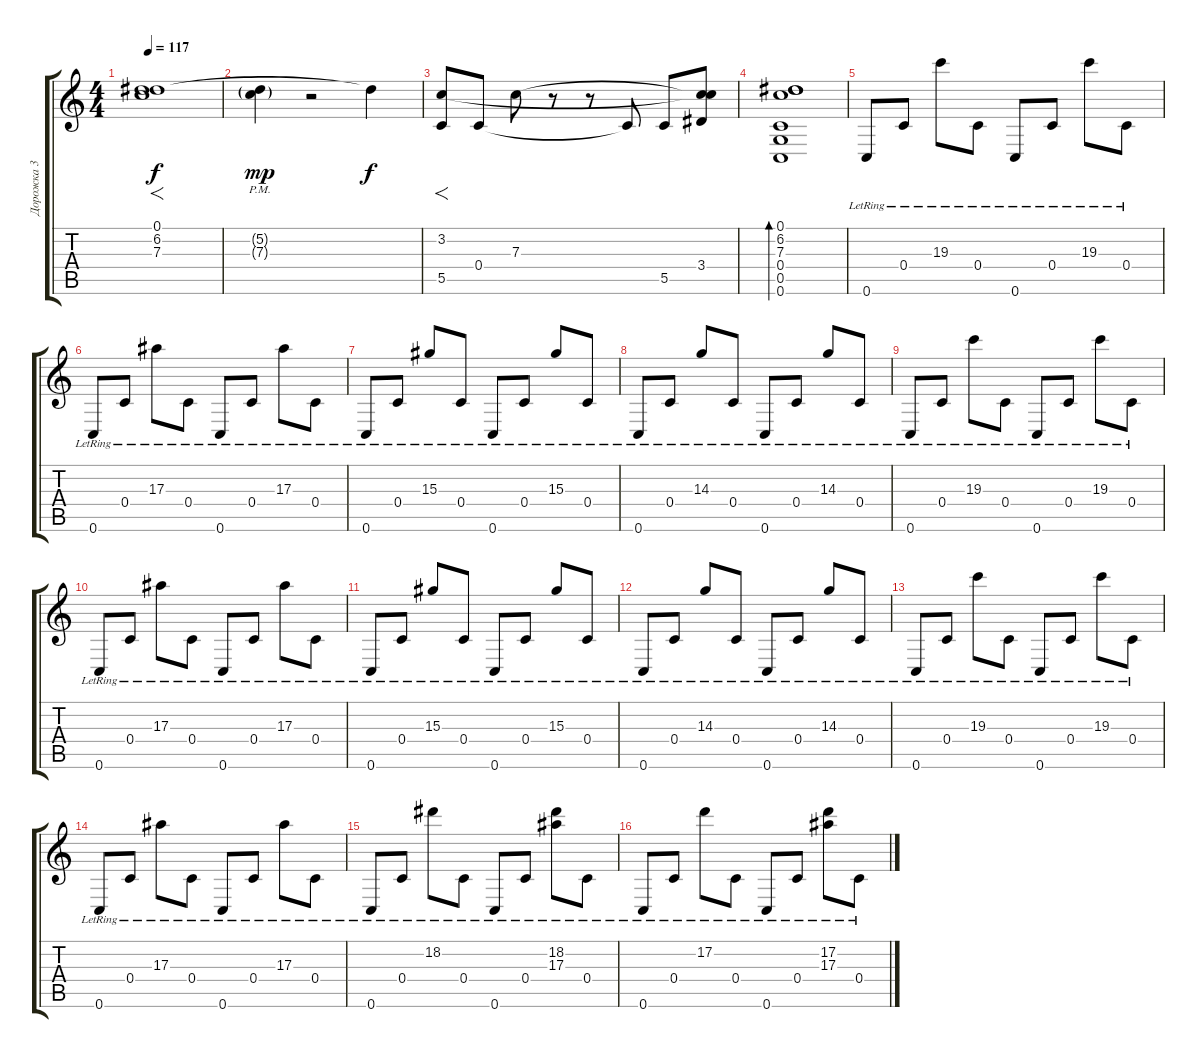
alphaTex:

\track ("Дорожка 3" "Дорожка 3") {instrument electricguitarclean}
\staff {score tabs}
\tuning (D4 A3 F3 C3 G2 C2) {hide}
\ts (4 4)
\tempo 117
\clef g2
\ks c
(0.1 6.2 7.3).1{f dy f volume 16 instrument overdrivenguitar} |
(5.2{g pm} 7.3{g pm}).4{dy mp volume 13} r.2 0.1{t}.4{dy f} |
(3.2 5.5).8{f instrument electricguitarclean} 0.4.8 7.3.8 r.8 r.8 0.4{t}.8 5.5.8 (3.2{t} 7.3{t} 3.4).8 |
(0.1 6.2 7.3 0.4 0.5 0.6).1{bd 30 volume 16} |
0.6{lr}.8 0.4{lr}.8 19.3{lr}.8 0.4{lr}.8 0.6{lr}.8 0.4{lr}.8 19.3{lr}.8 0.4{lr}.8 |
0.6{lr}.8 0.4{lr}.8 17.3{lr}.8 0.4{lr}.8 0.6{lr}.8 0.4{lr}.8 17.3{lr}.8 0.4{lr}.8 |
0.6{lr}.8 0.4{lr}.8 15.3{lr}.8 0.4{lr}.8 0.6{lr}.8 0.4{lr}.8 15.3{lr}.8 0.4{lr}.8 |
0.6{lr}.8 0.4{lr}.8 14.3{lr}.8 0.4{lr}.8 0.6{lr}.8 0.4{lr}.8 14.3{lr}.8 0.4{lr}.8 |
0.6{lr}.8 0.4{lr}.8 19.3{lr}.8 0.4{lr}.8 0.6{lr}.8 0.4{lr}.8 19.3{lr}.8 0.4{lr}.8 |
0.6{lr}.8 0.4{lr}.8 17.3{lr}.8 0.4{lr}.8 0.6{lr}.8 0.4{lr}.8 17.3{lr}.8 0.4{lr}.8 |
0.6{lr}.8 0.4{lr}.8 15.3{lr}.8 0.4{lr}.8 0.6{lr}.8 0.4{lr}.8 15.3{lr}.8 0.4{lr}.8 |
0.6{lr}.8 0.4{lr}.8 14.3{lr}.8 0.4{lr}.8 0.6{lr}.8 0.4{lr}.8 14.3{lr}.8 0.4{lr}.8 |
0.6{lr}.8 0.4{lr}.8 19.3{lr}.8 0.4{lr}.8 0.6{lr}.8 0.4{lr}.8 19.3{lr}.8 0.4{lr}.8 |
0.6{lr}.8 0.4{lr}.8 17.3{lr}.8 0.4{lr}.8 0.6{lr}.8 0.4{lr}.8 17.3{lr}.8 0.4{lr}.8 |
0.6{lr}.8 0.4{lr}.8 18.2{lr}.8 0.4{lr}.8 0.6{lr}.8 0.4{lr}.8 (18.2{lr} 17.3{lr}).8 0.4{lr}.8 |
0.6{lr}.8 0.4{lr}.8 17.2{lr}.8 0.4{lr}.8 0.6{lr}.8 0.4{lr}.8 (17.2{lr} 17.3{lr}).8 0.4{lr}.8
